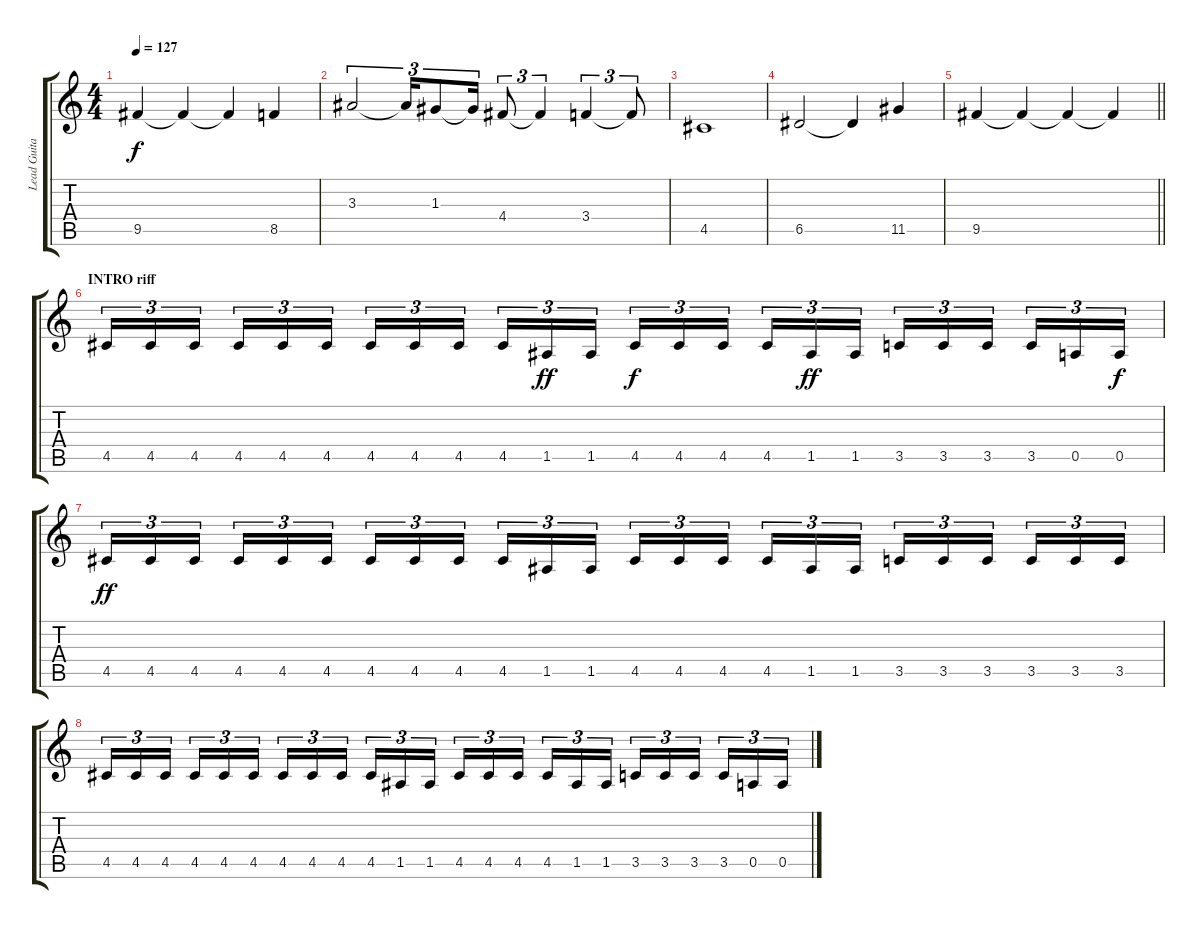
\track ("Lead Guitar" "Lead Guita") {instrument distortionguitar}
\staff {score tabs}
\tuning (E4 B3 G3 D3 A2 D2) {hide}
\ts (4 4)
\tempo 127
\clef g2
\ks c
9.5.4{dy f} 9.5{t}.4 9.5{t}.4 8.5.4 |
3.3.2{tu (3 2)} 3.3{t}.16{tu (3 2)} 1.3.8{tu (3 2)} 1.3{t}.16{tu (3 2)} 4.4.8{tu (3 2)} 4.4{t}.4{tu (3 2)} 3.4.4{tu (3 2)} 3.4{t}.8{tu (3 2)} |
4.5.1 |
6.5.2 6.5{t}.4 11.5.4 |
\barLineRight lightlight
9.5.4 9.5{t}.4 9.5{t}.4 9.5{t}.4 |
\section ("" "INTRO riff")
4.5.16{tu (3 2) volume 14} 4.5.16{tu (3 2)} 4.5.16{tu (3 2) beam splitsecondary} 4.5.16{tu (3 2)} 4.5.16{tu (3 2)} 4.5.16{tu (3 2)} 4.5.16{tu (3 2)} 4.5.16{tu (3 2)} 4.5.16{tu (3 2) beam splitsecondary} 4.5.16{tu (3 2)} 1.5.16{tu (3 2) dy ff} 1.5.16{tu (3 2)} 4.5.16{tu (3 2) dy f} 4.5.16{tu (3 2)} 4.5.16{tu (3 2) beam splitsecondary} 4.5.16{tu (3 2)} 1.5.16{tu (3 2) dy ff} 1.5.16{tu (3 2)} 3.5.16{tu (3 2)} 3.5.16{tu (3 2)} 3.5.16{tu (3 2) beam splitsecondary} 3.5.16{tu (3 2)} 0.5.16{tu (3 2)} 0.5.16{tu (3 2) dy f} |
4.5.16{tu (3 2) dy ff} 4.5.16{tu (3 2)} 4.5.16{tu (3 2) beam splitsecondary} 4.5.16{tu (3 2)} 4.5.16{tu (3 2)} 4.5.16{tu (3 2)} 4.5.16{tu (3 2)} 4.5.16{tu (3 2)} 4.5.16{tu (3 2) beam splitsecondary} 4.5.16{tu (3 2)} 1.5.16{tu (3 2)} 1.5.16{tu (3 2)} 4.5.16{tu (3 2)} 4.5.16{tu (3 2)} 4.5.16{tu (3 2) beam splitsecondary} 4.5.16{tu (3 2)} 1.5.16{tu (3 2)} 1.5.16{tu (3 2)} 3.5.16{tu (3 2)} 3.5.16{tu (3 2)} 3.5.16{tu (3 2) beam splitsecondary} 3.5.16{tu (3 2)} 3.5.16{tu (3 2)} 3.5.16{tu (3 2)} |
4.5.16{tu (3 2)} 4.5.16{tu (3 2)} 4.5.16{tu (3 2) beam splitsecondary} 4.5.16{tu (3 2)} 4.5.16{tu (3 2)} 4.5.16{tu (3 2)} 4.5.16{tu (3 2)} 4.5.16{tu (3 2)} 4.5.16{tu (3 2) beam splitsecondary} 4.5.16{tu (3 2)} 1.5.16{tu (3 2)} 1.5.16{tu (3 2)} 4.5.16{tu (3 2)} 4.5.16{tu (3 2)} 4.5.16{tu (3 2) beam splitsecondary} 4.5.16{tu (3 2)} 1.5.16{tu (3 2)} 1.5.16{tu (3 2)} 3.5.16{tu (3 2)} 3.5.16{tu (3 2)} 3.5.16{tu (3 2) beam splitsecondary} 3.5.16{tu (3 2)} 0.5.16{tu (3 2)} 0.5.16{tu (3 2)}
